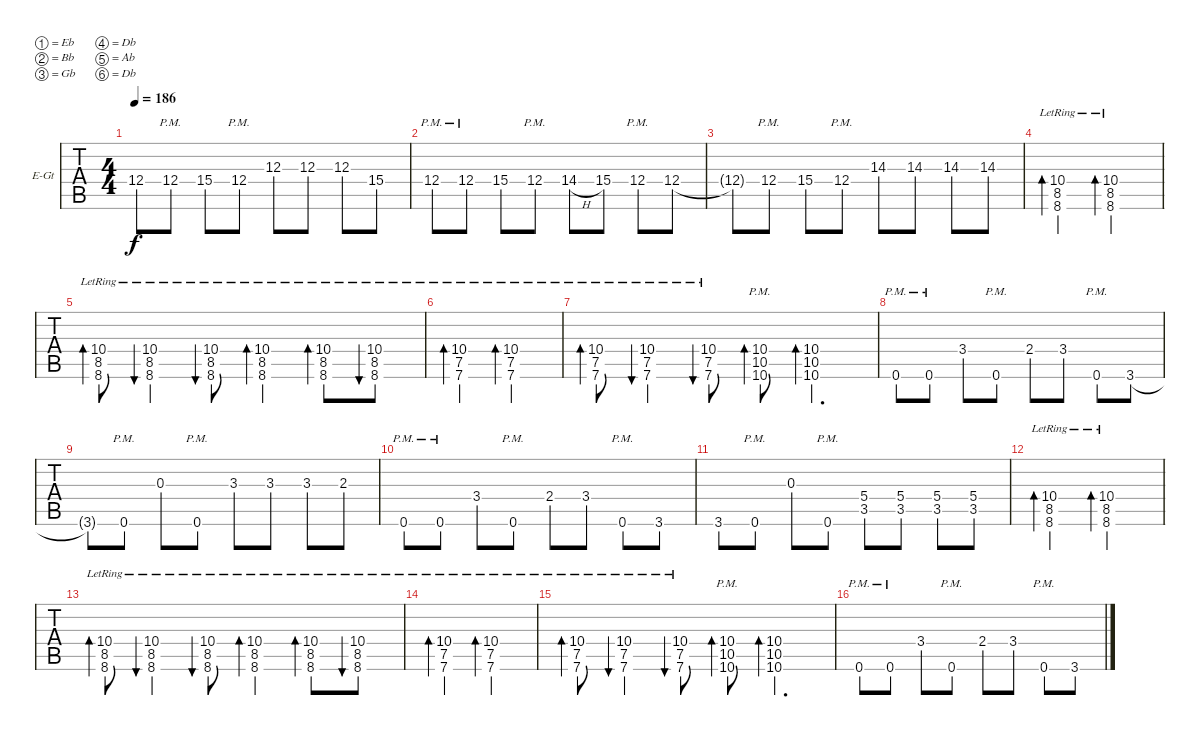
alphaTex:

\bracketExtendMode groupsimilarinstruments
\firstSystemTrackNameOrientation horizontal
\otherSystemsTrackNameOrientation horizontal
\track ("Rhytm" "E-Gt") {instrument distortionguitar}
\staff {tabs}
\tuning (Eb4 Bb3 Gb3 Db3 Ab2 Db2)
\ts (4 4)
\tempo 186
\clef g2
\ks db
12.4{t}.8{dy f} 12.4{pm}.8 15.4.8 12.4{pm}.8 12.3.8 12.3.8 12.3.8 15.4.8 |
12.4{pm}.8 12.4{pm}.8 15.4.8 12.4{pm}.8 14.4{h}.8 15.4.8 12.4{pm}.8 12.4.8 |
12.4{t}.8 12.4{pm}.8 15.4.8 12.4{pm}.8 14.3.8 14.3.8 14.3.8 14.3.8 |
(10.4{lr} 8.5{lr} 8.6{lr}).2{bd 60} (10.4{lr} 8.5{lr} 8.6{lr}).2{bd 60} |
(10.4{lr} 8.5{lr} 8.6{lr}).8{bd 60} (10.4{lr} 8.5{lr} 8.6{lr}).4{bu 60} (10.4{lr} 8.5{lr} 8.6{lr}).8{bu 60} (10.4{lr} 8.5{lr} 8.6{lr}).4{bd 60} (10.4{lr} 8.5{lr} 8.6{lr}).8{bd 60} (10.4{lr} 8.5{lr} 8.6{lr}).8{bu 60} |
(10.4{lr} 7.5{lr} 7.6{lr}).2{bd 60} (10.4{lr} 7.5{lr} 7.6{lr}).2{bd 60} |
(10.4{lr} 7.5{lr} 7.6{lr}).8{bd 60} (10.4{lr} 7.5{lr} 7.6{lr}).4{bu 60} (10.4{lr} 7.5{lr} 7.6{lr}).8{bu 60} (10.4{pm} 10.5{pm} 10.6{pm}).8{bd 60} (10.4 10.5 10.6).4{d bd 60} |
0.6{pm}.8 0.6{pm}.8 3.4.8 0.6{pm}.8 2.4.8 3.4.8 0.6{pm}.8 3.6.8 |
3.6{t}.8 0.6{pm}.8 0.3.8 0.6{pm}.8 3.3.8 3.3.8 3.3.8 2.3.8 |
0.6{pm}.8 0.6{pm}.8 3.4.8 0.6{pm}.8 2.4.8 3.4.8 0.6{pm}.8 3.6.8 |
3.6.8 0.6{pm}.8 0.3.8 0.6{pm}.8 (5.4 3.5).8 (5.4 3.5).8 (5.4 3.5).8 (5.4 3.5).8 |
(10.4{lr} 8.5{lr} 8.6{lr}).2{bd 60} (10.4{lr} 8.5{lr} 8.6{lr}).2{bd 60} |
(10.4{lr} 8.5{lr} 8.6{lr}).8{bd 60} (10.4{lr} 8.5{lr} 8.6{lr}).4{bu 60} (10.4{lr} 8.5{lr} 8.6{lr}).8{bu 60} (10.4{lr} 8.5{lr} 8.6{lr}).4{bd 60} (10.4{lr} 8.5{lr} 8.6{lr}).8{bd 60} (10.4{lr} 8.5{lr} 8.6{lr}).8{bu 60} |
(10.4{lr} 7.5{lr} 7.6{lr}).2{bd 60} (10.4{lr} 7.5{lr} 7.6{lr}).2{bd 60} |
(10.4{lr} 7.5{lr} 7.6{lr}).8{bd 60} (10.4{lr} 7.5{lr} 7.6{lr}).4{bu 60} (10.4{lr} 7.5{lr} 7.6{lr}).8{bu 60} (10.4{pm} 10.5{pm} 10.6{pm}).8{bd 60} (10.4 10.5 10.6).4{d bd 60} |
0.6{pm}.8 0.6{pm}.8 3.4.8 0.6{pm}.8 2.4.8 3.4.8 0.6{pm}.8 3.6.8
